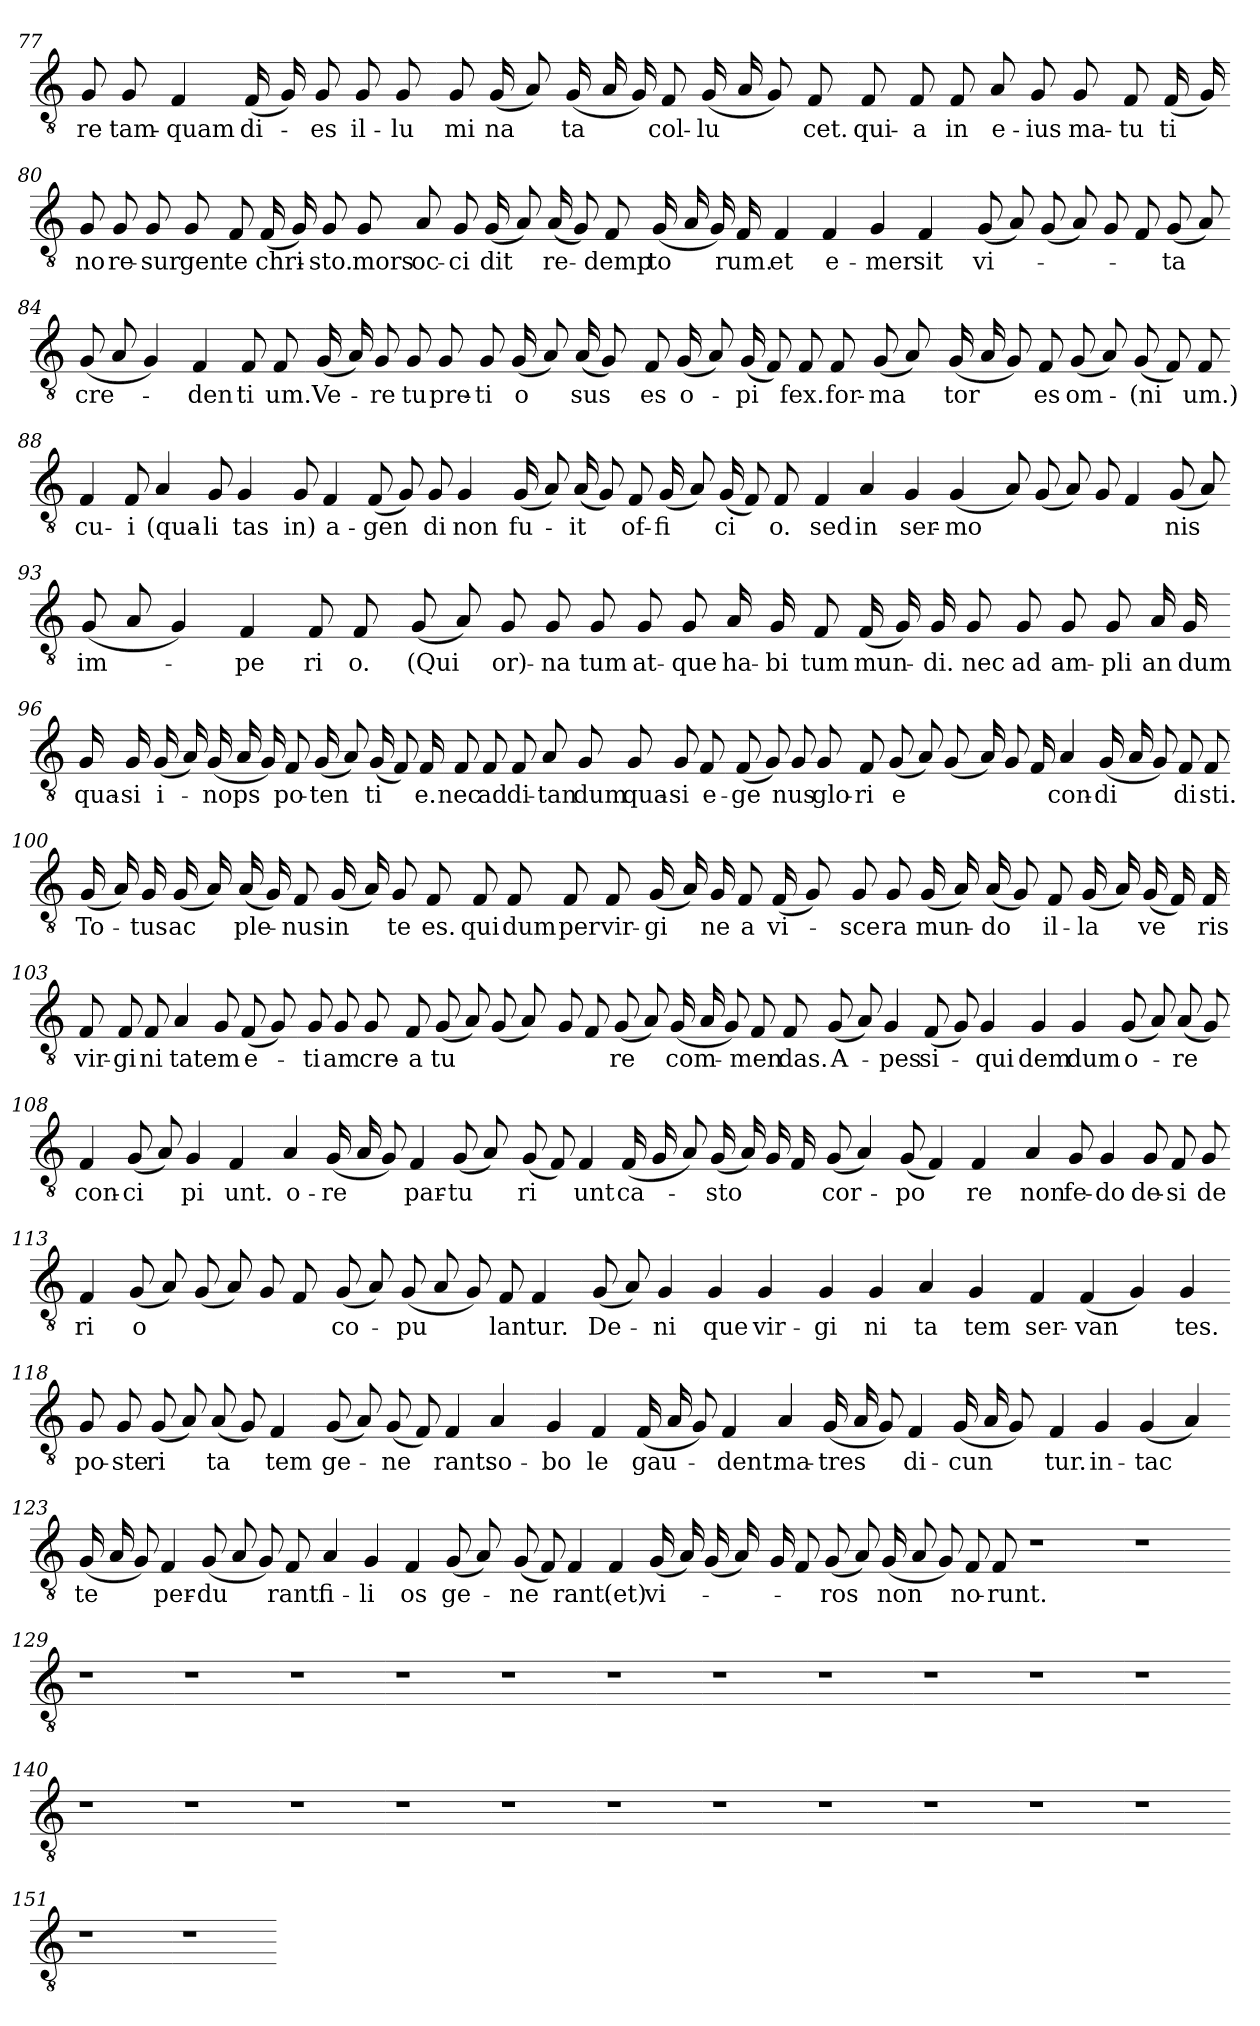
**kern	**text
*part1	*part1
*staff1	*staff1
*clefGv2	*
*k[]	*
=77	=77
8G	-re
8G	tam-
4F	-quam
(16F	di-
16G)	.
8G	-es
8G	il-
8G	lu
=78-	=78-
8G	mi
(16G	na
8A)	.
(16G	-ta
16A	.
16G)	.
8F	col-
(16G	lu
16A	.
8G)	.
8F	-cet.
=79-	=79-
8F	qui-
8F	-a
8F	in
8A	e-
8G	-ius
8G	ma-
8F	tu
(16F	ti
16G)	.
=80-	=80-
8G	-no
8G	re-
8G	sur
8G	gen
8F	-te
(16F	chri-
16G)	.
8G	-sto.
8G	mors
=81-	=81-
8A	oc-
8G	ci
(16G	-dit
8A)	.
(16A	re-
8G)	.
8F	demp
(16G	to
16A	.
16G)	.
16F	-rum.
=82-	=82-
4F	et
4F	e-
4G	mer
4F	-sit
=83-	=83-
(8G	vi-
8A)	.
(8G	.
8A)	.
8G	.
8F	.
(8G	-ta
8A)	.
=84-	=84-
(8G	cre-
8A	.
4G)	.
4F	den
8F	ti
8F	-um.
=85-	=85-
(16G	Ve-
16A)	.
8G	-re
8G	tu
8G	pre-
8G	ti
(16G	o
8A)	.
(16A	-sus
8G)	.
=86-	=86-
8F	es
(16G	o-
8A)	.
(16G	pi
8F)	.
8F	-fex.
8F	for-
(8G	ma
8A)	.
=87-	=87-
(16G	-tor
16A	.
8G)	.
8F	es
(8G	om-
8A)	.
(8G	(ni
8F)	.
8F	-um.)
=88-	=88-
4F	cu-
8F	-i
4A	(qua-
8G	li
4G	-tas
=89-	=89-
8G	in)
4F	a-
(8F	gen
8G)	.
8G	-di
4G	non
=90-	=90-
(16G	fu-
8A)	.
(16A	-it
8G)	.
8F	of-
(16G	fi
8A)	.
(16G	ci
8F)	.
8F	-o.
=91-	=91-
4F	sed
4A	in
4G	ser-
(4G	mo
=92-	=92-
8A)	.
(8G	.
8A)	.
8G	.
4F	.
(8G	-nis
8A)	.
=93-	=93-
(8G	im-
8A	.
4G)	.
4F	pe
8F	ri
8F	-o.
=94-	=94-
(8G	(Qui
8A)	.
8G	or)-
8G	na
8G	-tum
8G	at-
8G	-que
16A	ha-
16G	bi
=95-	=95-
8F	-tum
(16F	mun-
16G)	.
16G	-di.
8G	nec
8G	ad
8G	am-
8G	pli
16A	an
16G	-dum
=96-	=96-
16G	qua-
16G	-si
(16G	i-
16A)	.
(16G	-nops
16A	.
16G)	.
8F	po-
(16G	ten
8A)	.
(16G	ti
8F)	.
16F	-e.
=97-	=97-
8F	nec
8F	ad
8F	di-
8A	tan
8G	-dum
8G	qua-
8G	-si
8F	e-
=98-	=98-
(8F	ge
8G)	.
8G	-nus
8G	glo-
8F	ri
(8G	-e
8A)	.
(8G	.
=99-	=99-
16A)	.
8G	.
16F	.
4A	con-
(16G	di
16A	.
8G)	.
8F	di
8F	-sti.
=100-	=100-
(16G	To-
16A)	.
16G	-tus
(16G	ac
16A)	.
(16A	ple-
16G)	.
8F	-nus
(16G	in
16A)	.
8G	te
8F	es.
=101-	=101-
8F	qui
8F	dum
8F	per
8F	vir-
(16G	gi
16A)	.
16G	ne
8F	-a
(16F	vi-
8G)	.
=102-	=102-
8G	sce
8G	-ra
(16G	mun-
16A)	.
(16A	-do
8G)	.
8F	il-
(16G	la
16A)	.
(16G	ve
16F)	.
16F	-ris
=103-	=103-
8F	vir-
8F	gi
8F	ni
4A	ta
8G	-tem
(8F	e-
8G)	.
=104-	=104-
8G	ti
8G	-am
8G	cre-
8F	a
(8G	tu
8A)	.
(8G	.
8A)	.
=105-	=105-
8G	.
8F	.
(8G	-re
8A)	.
(16G	com-
16A	.
8G)	.
8F	men
8F	-das.
=106-	=106-
(8G	A-
8A)	.
4G	-pes
(8F	si-
8G)	.
4G	qui
=107-	=107-
4G	-dem
4G	dum
(8G	o-
8A)	.
(8A	-re
8G)	.
=108-	=108-
4F	con-
(8G	ci
8A)	.
4G	pi
4F	-unt.
=109-	=109-
4A	o-
(16G	-re
16A	.
8G)	.
4F	par-
(8G	tu
8A)	.
=110-	=110-
(8G	ri
8F)	.
4F	-unt
(16F	ca-
16G	.
8A)	.
(16G	-sto
16A)	.
16G	.
16F	.
=111-	=111-
(8G	cor-
4A)	.
(8G	po
4F)	.
4F	-re
=112-	=112-
4A	non
8G	fe-
4G	-do
8G	de-
8F	si
8G	de
=113-	=113-
4F	ri
(8G	-o
8A)	.
(8G	.
8A)	.
8G	.
8F	.
=114-	=114-
(8G	co-
8A)	.
(8G	pu
8A	.
8G)	.
8F	lan
4F	-tur.
=115-	=115-
(8G	De-
8A)	.
4G	ni
4G	-que
4G	vir-
=116-	=116-
4G	gi
4G	ni
4A	ta
4G	-tem
=117-	=117-
4F	ser-
(4F	van
4G)	.
4G	-tes.
=118-	=118-
8G	po-
8G	ste
(8G	ri
8A)	.
(8A	ta
8G)	.
4F	-tem
=119-	=119-
(8G	ge-
8A)	.
(8G	ne
8F)	.
4F	-rant.
4A	so-
=120-	=120-
4G	bo
4F	-le
(16F	gau-
16A	.
8G)	.
4F	-dent.
=121-	=121-
4A	ma-
(16G	-tres
16A	.
8G)	.
4F	di-
(16G	cun
16A	.
8G)	.
=122-	=122-
4F	-tur.
4G	in-
(4G	tac
4A)	.
=123-	=123-
(16G	-te
16A	.
8G)	.
4F	per-
(8G	du
8A	.
8G)	.
8F	-rant.
=124-	=124-
4A	fi-
4G	li
4F	-os
(8G	ge-
8A)	.
=125-	=125-
(8G	ne
8F)	.
4F	-rant.
4F	(et)
(16G	vi-
16A)	.
(16G	.
16A)	.
=126-	=126-
16G	.
8F	.
(8G	-ros
8A)	.
(16G	non
8A	.
8G)	.
8F	no-
8F	-runt.
=127-	=127-
1r	.
=128-	=128-
1r	.
=129-	=129-
1r	.
=130-	=130-
1r	.
=131-	=131-
1r	.
=132-	=132-
1r	.
=133-	=133-
1r	.
=134-	=134-
1r	.
=135-	=135-
1r	.
=136-	=136-
1r	.
=137-	=137-
1r	.
=138-	=138-
1r	.
=139-	=139-
1r	.
=140-	=140-
1r	.
=141-	=141-
1r	.
=142-	=142-
1r	.
=143-	=143-
1r	.
=144-	=144-
1r	.
=145-	=145-
1r	.
=146-	=146-
1r	.
=147-	=147-
1r	.
=148-	=148-
1r	.
=149-	=149-
1r	.
=150-	=150-
1r	.
=151-	=151-
1r	.
=152-	=152-
1r	.
=-	=-
*-	*-
